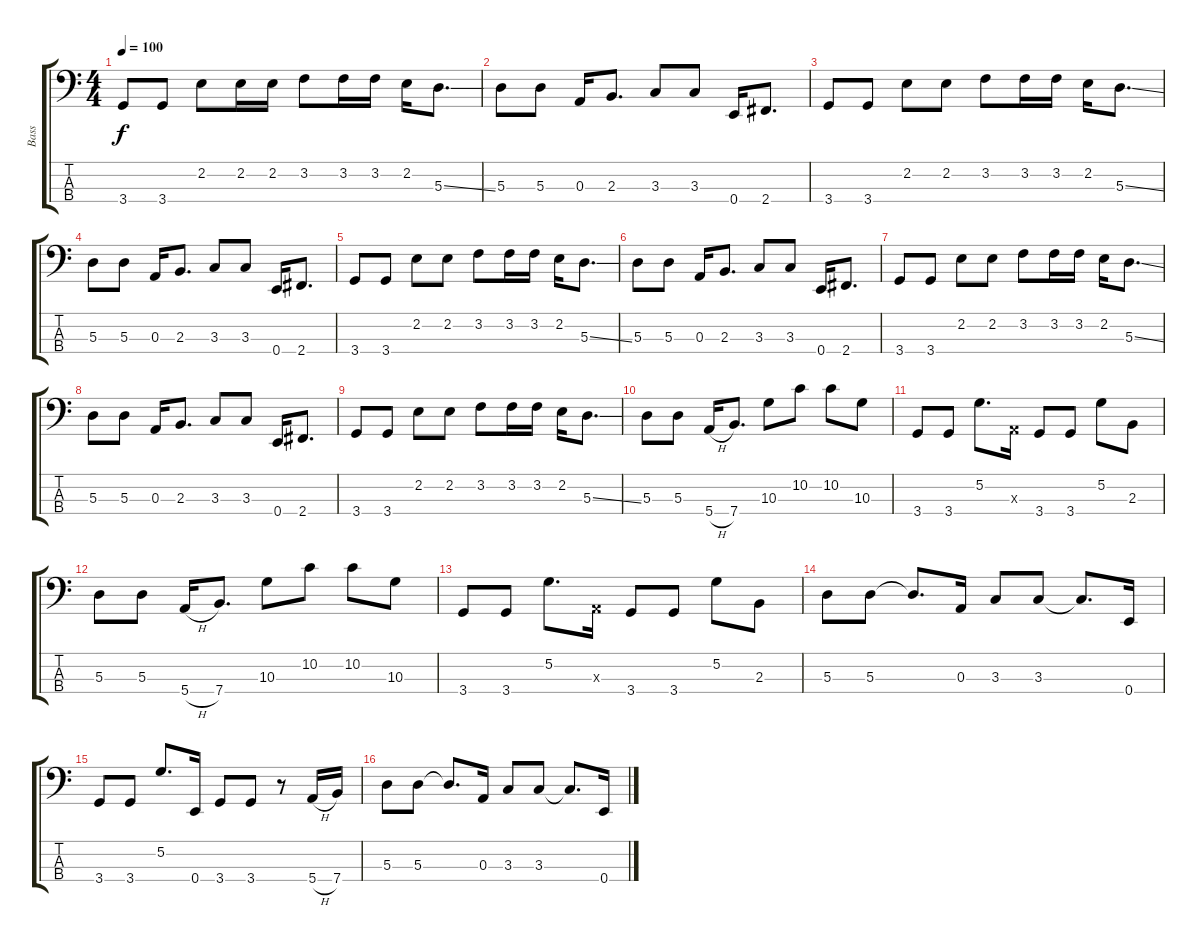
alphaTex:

\track ("Bass" "Bass") {instrument electricbassfinger}
\staff {score tabs}
\tuning (G2 D2 A1 E1) {hide}
\ts (4 4)
\tempo 100
\clef f4
\ks c
3.4.8{dy f} 3.4.8 2.2.8 2.2.16 2.2.16 3.2.8 3.2.16 3.2.16 2.2.16 5.3{ss}.8{d} |
5.3.8 5.3.8 0.3.16 2.3.8{d} 3.3.8 3.3.8 0.4.16 2.4.8{d} |
3.4.8 3.4.8 2.2.8 2.2.8 3.2.8 3.2.16 3.2.16 2.2.16 5.3{ss}.8{d} |
5.3.8 5.3.8 0.3.16 2.3.8{d} 3.3.8 3.3.8 0.4.16 2.4.8{d} |
3.4.8 3.4.8 2.2.8 2.2.8 3.2.8 3.2.16 3.2.16 2.2.16 5.3{ss}.8{d} |
5.3.8 5.3.8 0.3.16 2.3.8{d} 3.3.8 3.3.8 0.4.16 2.4.8{d} |
3.4.8 3.4.8 2.2.8 2.2.8 3.2.8 3.2.16 3.2.16 2.2.16 5.3{ss}.8{d} |
5.3.8 5.3.8 0.3.16 2.3.8{d} 3.3.8 3.3.8 0.4.16 2.4.8{d} |
3.4.8 3.4.8 2.2.8 2.2.8 3.2.8 3.2.16 3.2.16 2.2.16 5.3{ss}.8{d} |
5.3.8 5.3.8 5.4{h}.16 7.4.8{d} 10.3.8 10.2.8 10.2.8 10.3.8 |
3.4.8 3.4.8 5.2.8{d} 0.3{x}.16 3.4.8 3.4.8 5.2.8 2.3.8 |
5.3.8 5.3.8 5.4{h}.16 7.4.8{d} 10.3.8 10.2.8 10.2.8 10.3.8 |
3.4.8 3.4.8 5.2.8{d} 0.3{x}.16 3.4.8 3.4.8 5.2.8 2.3.8 |
5.3.8 5.3.8 5.3{t}.8{d} 0.3.16 3.3.8 3.3.8 3.3{t}.8{d} 0.4.16 |
3.4.8 3.4.8 5.2.8{d} 0.4.16 3.4.8 3.4.8 r.8 5.4{h}.16 7.4.16 |
5.3.8 5.3.8 5.3{t}.8{d} 0.3.16 3.3.8 3.3.8 3.3{t}.8{d} 0.4.16
